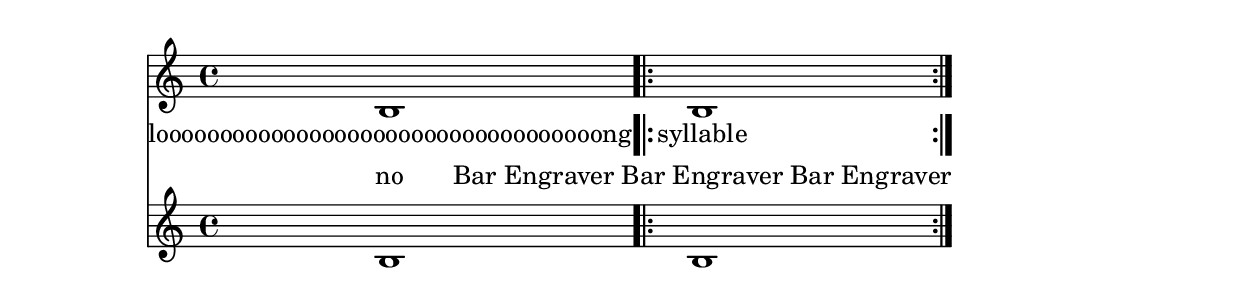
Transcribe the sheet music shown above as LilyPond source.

\version "2.13.51"

\header{
texidoc="
Adding a @code{Bar_engraver} to the Lyrics context makes sure that
lyrics do not collide with barlines.
"
}

\layout {
    ragged-right = ##t
}

<<
    \new Staff {
	b1 \bar "|:" b1 \bar ":|"
    }
    \context Lyrics \with {
	\consists "Bar_engraver"
	\consists "Separating_line_group_engraver"
    } \lyricmode {
	  looooooooooooooooooooooooooooooooooong1 syllable
      }
    \lyrics {
	no Bar_Engraver_Bar_Engraver_Bar_Engraver
    }
    \new Staff {
	b1 b1
    }
>>
\layout {
  \context {
    \Lyrics
      \override VerticalAxisGroup #'nonstaff-nonstaff-spacing #'minimum-distance = #4
      \override LyricText #'Y-offset = #-0.7
      \override BarLine #'bar-extent = #'(-2 . 2)
  }
}

